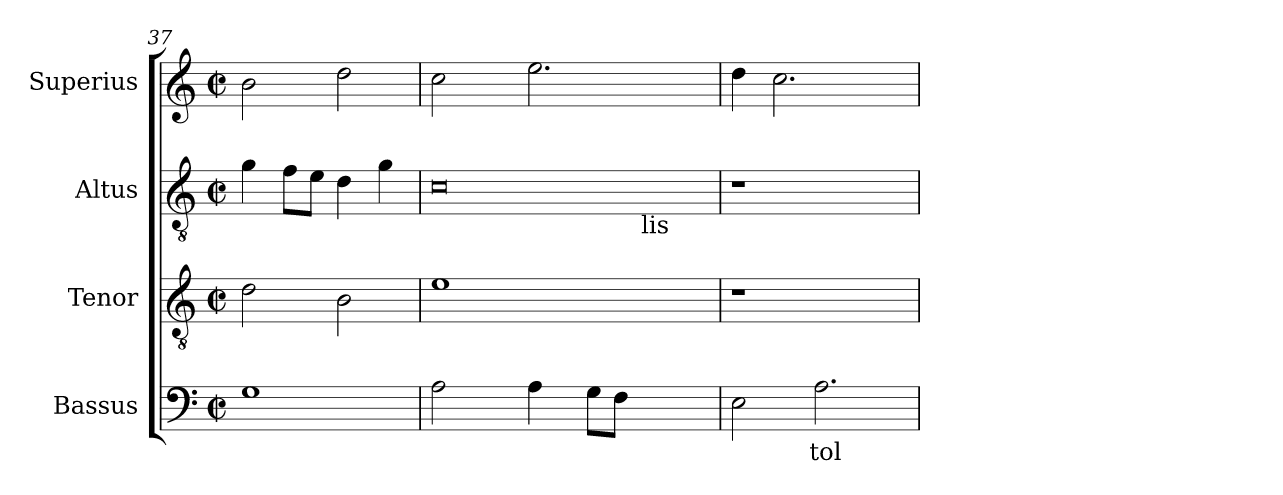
**kern	**text	**kern	**kern	**kern
*part4	*part4	*part3	*part2	*part1
*staff4	*staff4	*staff3	*staff2	*staff1
*I"Bassus	*	*I"Tenor	*I"Altus	*I"Superius
*I'Bas	*	*I'Ten	*I'Alt	*I'Sup
*clefF4	*	*clefGv2	*clefGv2	*clefG2
*M2/2	*	*M2/2	*M2/2	*M2/2
*met(c|)	*	*met(c|)	*met(c|)	*met(c|)
=37	=37	=37	=37	=37
1G	.	2d\	4g\	2b\
.	.	.	8f\L	.
.	.	.	8e\J	.
.	.	2B\	4d\	2dd\
.	.	.	4g\	.
!!LO:LB:g=z
=38	=38	=38	=38	=38
!	!	!LO:N:vis=0	!LO:N:vis=0	!
*^	*	*^	*	*^
2A\	64ryy	.	1e	2ryy	1c	2cc\	8ryy
.	1ryy	.	.	.	.	.	.
.	.	.	.	.	.	.	32.ryy
.	.	.	.	.	.	.	1ryy
4A\	.	.	.	16ryy	.	2.ee\	.
.	.	.	.	64ryy	.	.	.
.	.	.	.	2ryy	.	.	.
8G\L	.	.	.	.	.	.	.
8F\J	.	.	.	.	.	.	.
!	!	!	!	!	!LO:TX:b:t=lis	!	!
4ryy	.	.	4ryy	.	4ryy	.	.
.	8...ryy	.	.	.	.	.	.
.	.	.	.	8ryy	.	.	.
.	.	.	.	.	.	.	16ryy
.	.	.	.	32.ryy	.	.	.
.	.	.	.	.	.	.	64ryy
*v	*v	*	*	*	*	*v	*v
*	*	*v	*v	*	*
=39	=39	=39	=39	=39
2E\	.	1r	1r	4dd\
.	.	.	.	2.cc\
!	!LO:LY:b	!	!	!
2.A\	tol	.	.	.
.	.	4ryy	4ryy	4ryy
=	=	=	=	=
*-	*-	*-	*-	*-
